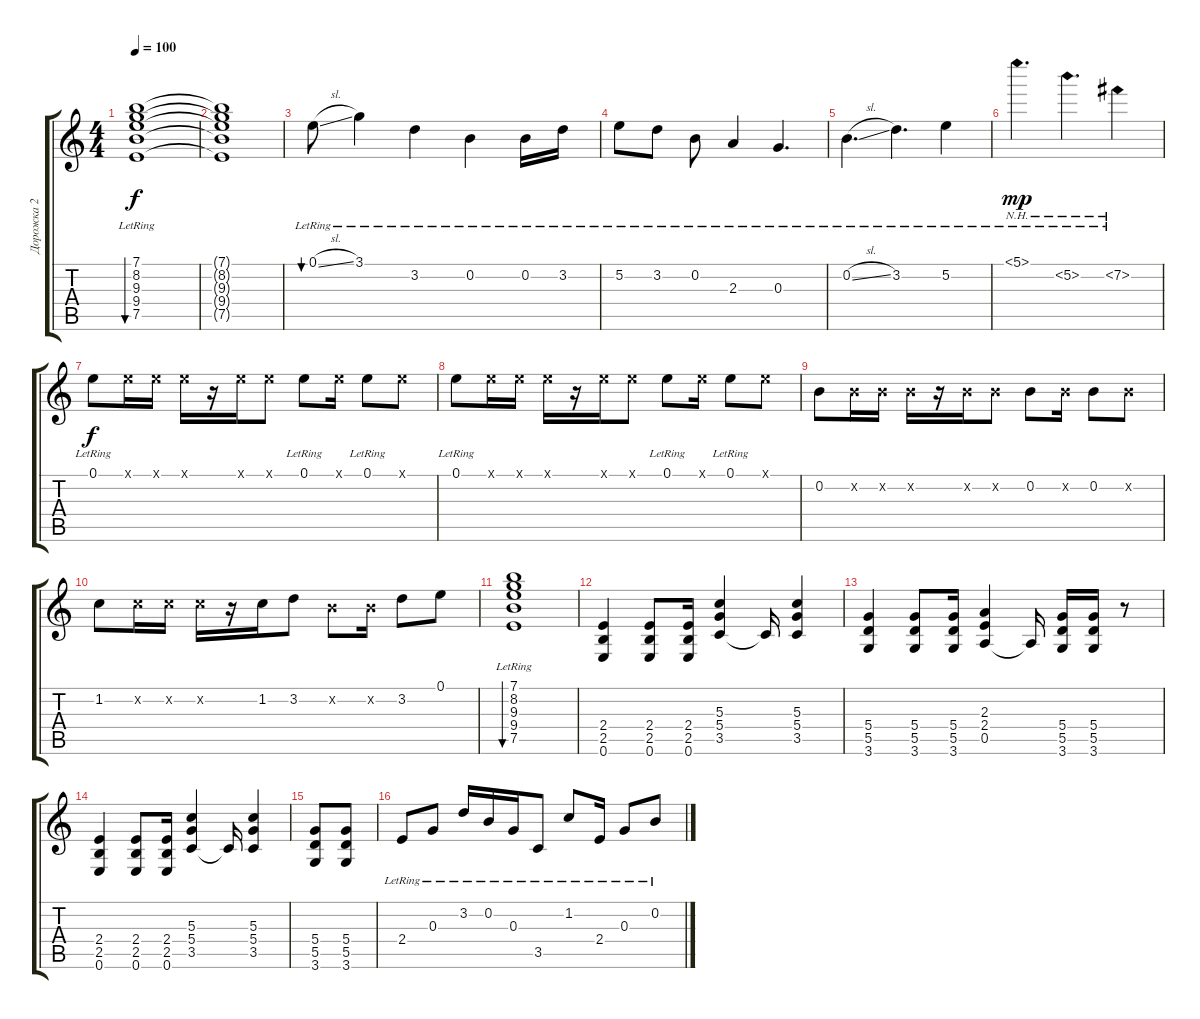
\track ("Дорожка 2" "Дорожка 2") {instrument acousticguitarnylon}
\staff {score tabs}
\tuning (E4 B3 G3 D3 A2 E2) {hide}
\ts (4 4)
\tempo 100
\clef g2
\ks c
(7.1{lr} 8.2{lr} 9.3{lr} 9.4{lr} 7.5{lr}).1{bu 60 dy f} |
(7.1{t} 8.2{t} 9.3{t} 9.4{t} 7.5{t}).1 |
0.1{sl lr}.8{bu 60} 3.1{lr}.4 3.2{lr}.4 0.2{lr}.4 0.2{lr}.16 3.2{lr}.16 |
5.2{lr}.8 3.2{lr}.8 0.2{lr}.8 2.3{lr}.4 0.3{lr}.4{d} |
0.2{sl lr}.4{d} 3.2{lr}.4{d} 5.2{lr}.4 |
5.1{nh lr}.4{d dy mp} 5.2{nh lr}.4{d} 7.2{nh lr}.4 |
0.1{lr}.8{dy f} 0.1{x}.16 0.1{x}.16 0.1{x}.16 r.16 0.1{x}.16 0.1{x}.8 0.1{lr}.8 0.1{x}.16 0.1{lr}.8 0.1{x}.8 |
0.1{lr}.8 0.1{x}.16 0.1{x}.16 0.1{x}.16 r.16 0.1{x}.16 0.1{x}.8 0.1{lr}.8 0.1{x}.16 0.1{lr}.8 0.1{x}.8 |
0.2.8 0.2{x}.16 0.2{x}.16 0.2{x}.16 r.16 0.2{x}.16 0.2{x}.8 0.2.8 0.2{x}.16 0.2.8 0.2{x}.8 |
1.2.8 1.2{x}.16 1.2{x}.16 1.2{x}.16 r.16 1.2.16 3.2.8 0.2{x}.8 0.2{x}.16 3.2.8 0.1.8 |
(7.1{lr} 8.2{lr} 9.3{lr} 9.4{lr} 7.5{lr}).1{bu 60} |
(2.4 2.5 0.6).4{instrument distortionguitar} (2.4 2.5 0.6).8 (2.4 2.5 0.6).16 (5.3 5.4 3.5).4 3.5{t}.16 (5.3 5.4 3.5).4 |
(5.4 5.5 3.6).4 (5.4 5.5 3.6).8 (5.4 5.5 3.6).16 (2.3 2.4 0.5).4 0.5{t}.16 (5.4 5.5 3.6).16 (5.4 5.5 3.6).16 r.8 |
(2.4 2.5 0.6).4{instrument distortionguitar} (2.4 2.5 0.6).8 (2.4 2.5 0.6).16 (5.3 5.4 3.5).4 3.5{t}.16 (5.3 5.4 3.5).4 |
(5.4 5.5 3.6).8 (5.4 5.5 3.6).8 |
2.4{lr}.8{instrument acousticguitarnylon} 0.3{lr}.8 3.2{lr}.16 0.2{lr}.16 0.3{lr}.16 3.5{lr}.8 1.2{lr}.8 2.4{lr}.16 0.3{lr}.8 0.2{lr}.8
